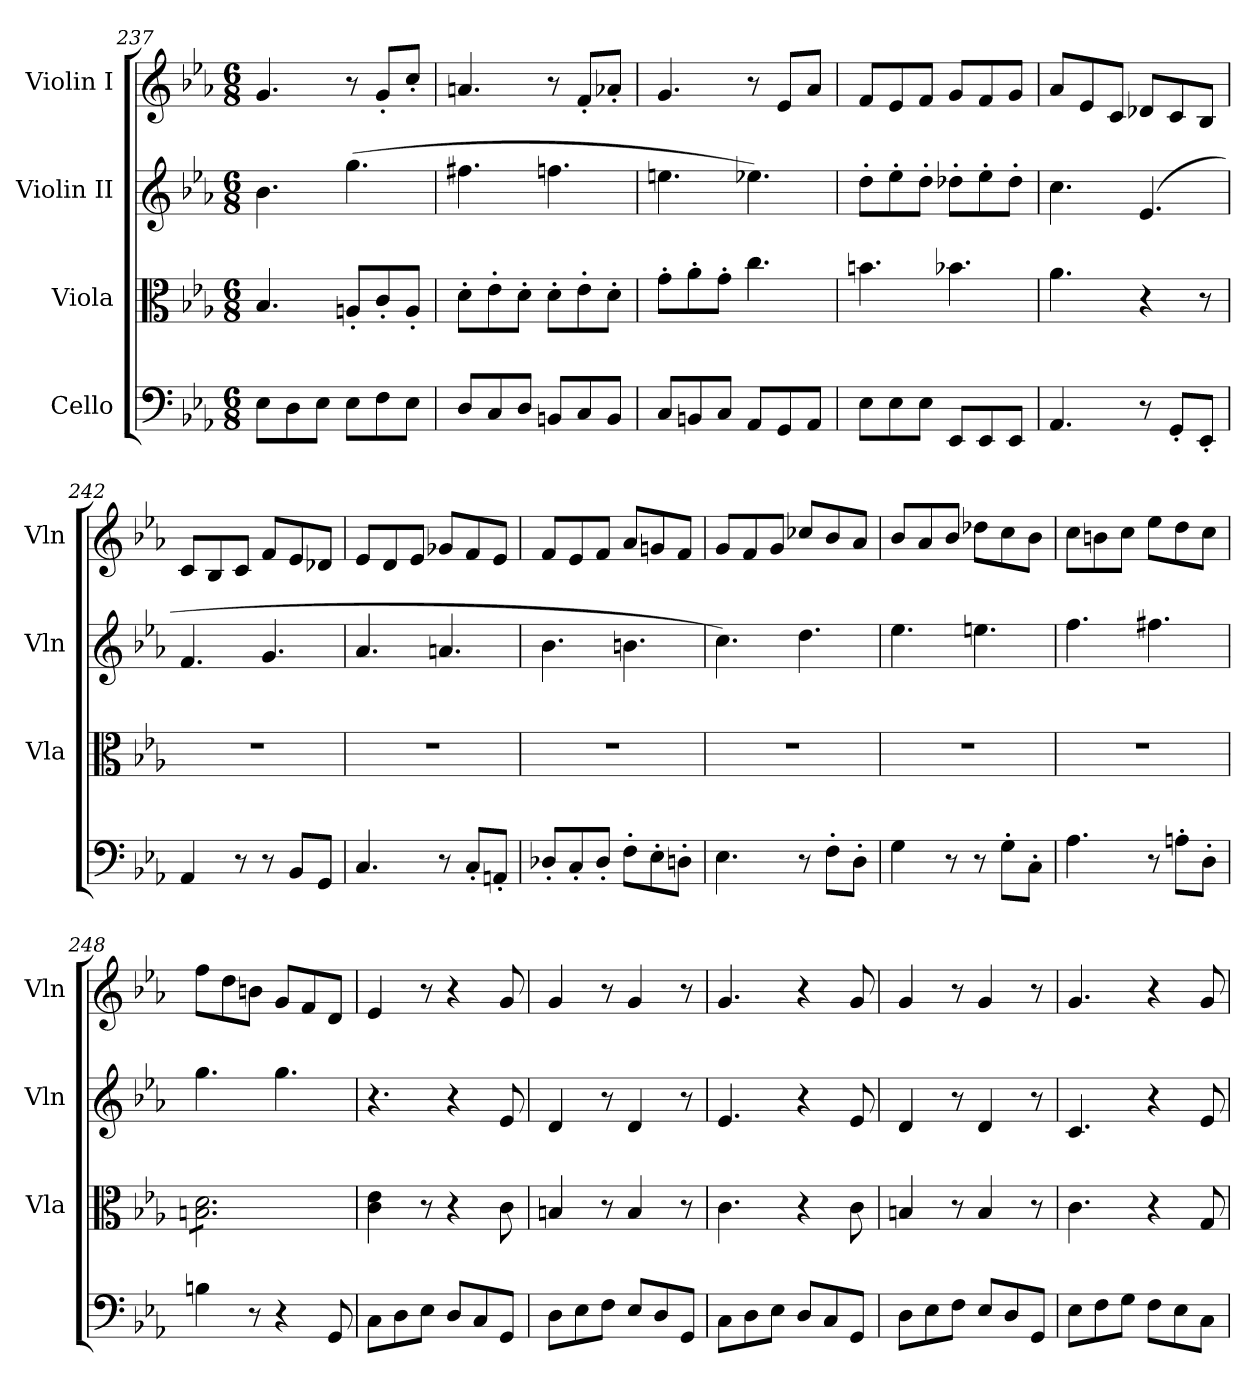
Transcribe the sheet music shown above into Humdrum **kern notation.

**kern	**kern	**kern	**kern
*part4	*part3	*part2	*part1
*staff4	*staff3	*staff2	*staff1
*I"Cello	*I"Viola	*I"Violin II	*I"Violin I
*	*I'Vla	*I'Vln	*I'Vln
*clefF4	*clefC3	*clefG2	*clefG2
*k[b-e-a-]	*k[b-e-a-]	*k[b-e-a-]	*k[b-e-a-]
*M6/8	*M6/8	*M6/8	*M6/8
=237	=237	=237	=237
8E-\L	4.B-/	4.b-\	4.g/
8D\	.	.	.
8E-\J	.	.	.
8E-\L	8An'/L	(>4.gg\	8r
8F\	8c'/	.	8g'/L
8E-\J	8A'/J	.	8cc'/J
=238	=238	=238	=238
8D/L	8d'\L	4.ff#X\	4.an/
8C/	8e-'\	.	.
8D/J	8d'\J	.	.
8BBn/L	8d'\L	4.ffn\	8r
8C/	8e-'\	.	8f'/L
8BB/J	8d'\J	.	8a-X'/J
=239	=239	=239	=239
8C/L	8g'\L	4.een\	4.g/
8BBn/	8a-'\	.	.
8C/J	8g'\J	.	.
8AA-/L	4.cc\	4.ee-X\)	8r
8GG/	.	.	8e-/L
8AA-/J	.	.	8a-/J
=240	=240	=240	=240
8E-\L	4.bn\	8dd'\L	8f/L
8E-\	.	8ee-'\	8e-/
8E-\J	.	8dd'\J	8f/J
8EE-/L	4.b-X\	8dd-X'\L	8g/L
8EE-/	.	8ee-'\	8f/
8EE-/J	.	8dd-'\J	8g/J
=241	=241	=241	=241
4.AA-/	4.a-\	4.cc\	8a-/L
.	.	.	8e-/
.	.	.	8c/J
8r	4r	(>4.e-/	8d-X/L
8GG'/L	.	.	8c/
8EE-'/J	8r	.	8B-/J
=242	=242	=242	=242
4AA-/	2.r	4.f/	8c/L
.	.	.	8B-/
8r	.	.	8c/J
8r	.	4.g/	8f/L
8BB-/L	.	.	8e-/
8GG/J	.	.	8d-X/J
=243	=243	=243	=243
4.C/	2.r	4.a-/	8e-/L
.	.	.	8d/
.	.	.	8e-/J
8r	.	4.an/	8g-X/L
8C'/L	.	.	8f/
8AAn'/J	.	.	8e-/J
=244	=244	=244	=244
8D-X'/L	2.r	4.b-\	8f/L
8C'/	.	.	8e-/
8D-'/J	.	.	8f/J
8F'\L	.	4.bn\	8a-/L
8E-'\	.	.	8gn/
8Dn'\J	.	.	8f/J
=245	=245	=245	=245
4.E-\	2.r	4.cc\)	8g/L
.	.	.	8f/
.	.	.	8g/J
8r	.	4.dd\	8cc-X/L
8F'\L	.	.	8b-/
8D'\J	.	.	8a-/J
=246	=246	=246	=246
4G\	2.r	4.ee-\	8b-/L
.	.	.	8a-/
8r	.	.	8b-/J
8r	.	4.een\	8dd-X\L
8G'\L	.	.	8cc\
8C'\J	.	.	8b-\J
!!LO:LB:g=z
=247	=247	=247	=247
4.A-\	2.r	4.ff\	8cc\L
.	.	.	8bn\
.	.	.	8cc\J
8r	.	4.ff#X\	8ee-\L
8An'\L	.	.	8dd\
8D'\J	.	.	8cc\J
=248	=248	=248	=248
*	*tremolo	*	*
4Bn\	8Bn\ 8d\L	4.gg\	8ff\L
.	8Bn\ 8d\	.	8dd\
8r	8Bn\ 8d\	.	8bn\J
4r	8Bn\ 8d\	4.gg\	8g/L
.	8Bn\ 8d\	.	8f/
8GG/	8Bn\ 8d\J	.	8d/J
*	*Xtremolo	*	*
=249	=249	=249	=249
8C\L	4c\ 4e-\	4.r	4e-/
8D\	.	.	.
8E-\J	8r	.	8r
8D/L	4r	4r	4r
8C/	.	.	.
8GG/J	8c\	8e-/	8g/
=250	=250	=250	=250
8D\L	4Bn/	4d/	4g/
8E-\	.	.	.
8F\J	8r	8r	8r
8E-/L	4B/	4d/	4g/
8D/	.	.	.
8GG/J	8r	8r	8r
=251	=251	=251	=251
8C\L	4.c\	4.e-/	4.g/
8D\	.	.	.
8E-\J	.	.	.
8D/L	4r	4r	4r
8C/	.	.	.
8GG/J	8c\	8e-/	8g/
=252	=252	=252	=252
8D\L	4Bn/	4d/	4g/
8E-\	.	.	.
8F\J	8r	8r	8r
8E-/L	4B/	4d/	4g/
8D/	.	.	.
8GG/J	8r	8r	8r
=253	=253	=253	=253
8E-\L	4.c\	4.c/	4.g/
8F\	.	.	.
8G\J	.	.	.
8F\L	4r	4r	4r
8E-\	.	.	.
8C\J	8G/	8e-/	8g/
=	=	=	=
*-	*-	*-	*-
